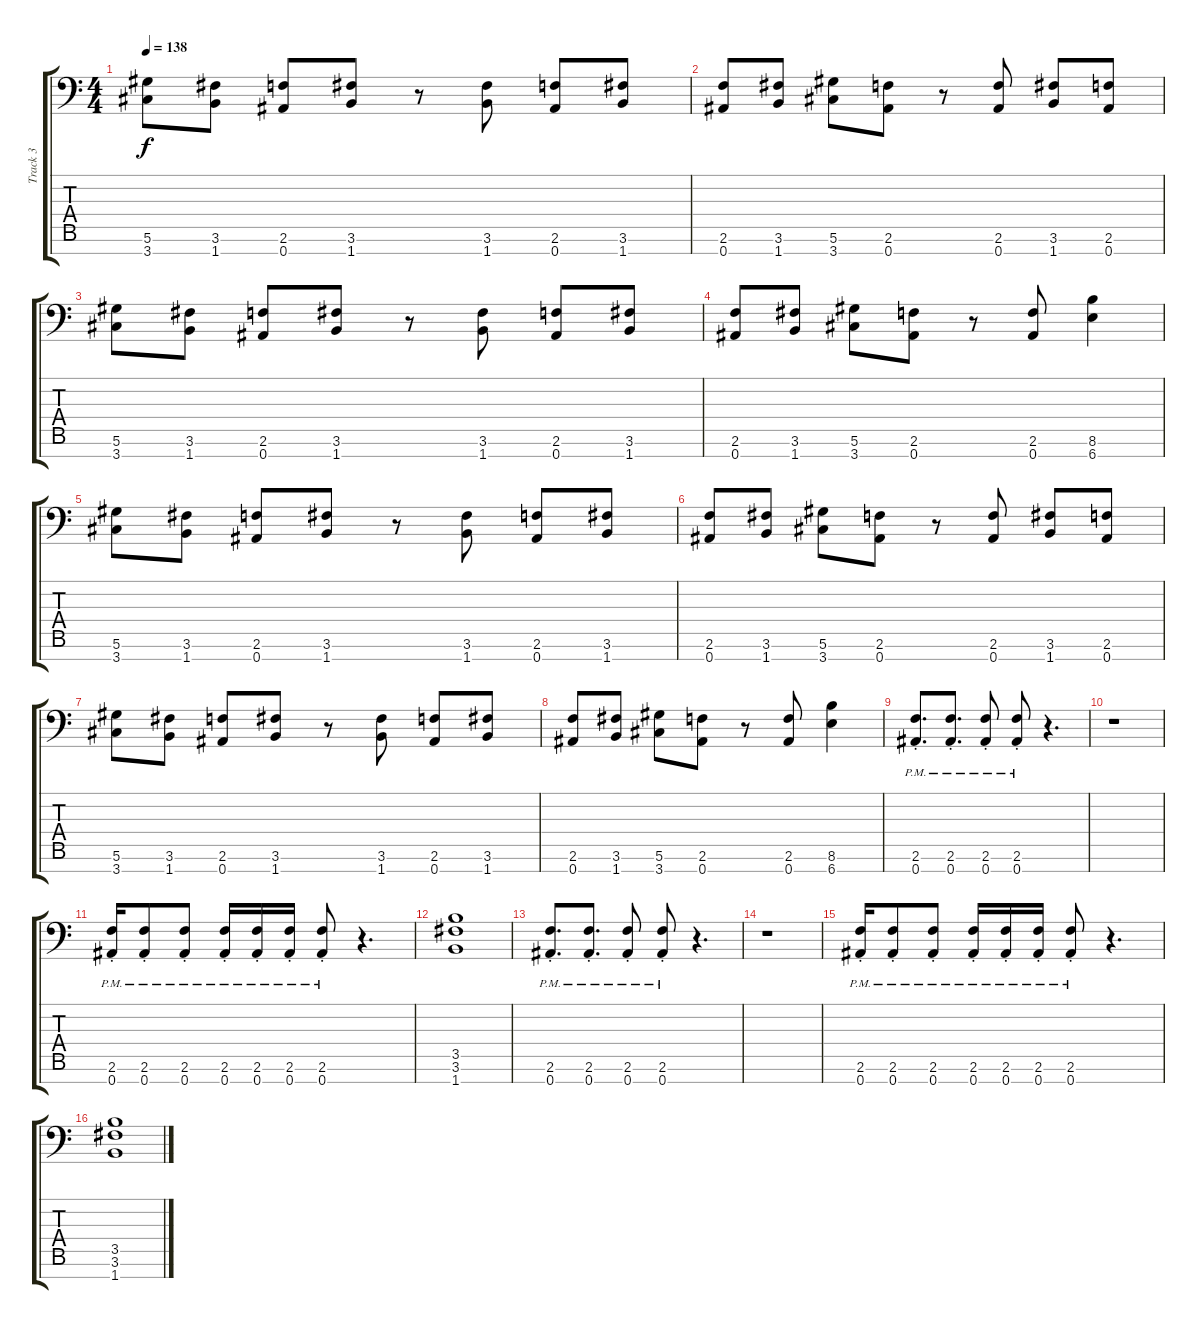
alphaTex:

\track ("Track 3" "Track 3") {instrument distortionguitar}
\staff {score tabs}
\tuning (Eb4 Bb3 Gb3 Db3 Ab2 Eb2 Bb1) {hide}
\ts (4 4)
\tempo 138
\clef f4
\ks c
(5.6 3.7).8{dy f instrument distortionguitar} (3.6 1.7).8 (2.6 0.7).8 (3.6 1.7).8 r.8 (3.6 1.7).8 (2.6 0.7).8 (3.6 1.7).8 |
(2.6 0.7).8 (3.6 1.7).8 (5.6 3.7).8 (2.6 0.7).8 r.8 (2.6 0.7).8 (3.6 1.7).8 (2.6 0.7).8 |
(5.6 3.7).8 (3.6 1.7).8 (2.6 0.7).8 (3.6 1.7).8 r.8 (3.6 1.7).8 (2.6 0.7).8 (3.6 1.7).8 |
(2.6 0.7).8 (3.6 1.7).8 (5.6 3.7).8 (2.6 0.7).8 r.8 (2.6 0.7).8 (8.6 6.7).4 |
(5.6 3.7).8 (3.6 1.7).8 (2.6 0.7).8 (3.6 1.7).8 r.8 (3.6 1.7).8 (2.6 0.7).8 (3.6 1.7).8 |
(2.6 0.7).8 (3.6 1.7).8 (5.6 3.7).8 (2.6 0.7).8 r.8 (2.6 0.7).8 (3.6 1.7).8 (2.6 0.7).8 |
(5.6 3.7).8 (3.6 1.7).8 (2.6 0.7).8 (3.6 1.7).8 r.8 (3.6 1.7).8 (2.6 0.7).8 (3.6 1.7).8 |
(2.6 0.7).8 (3.6 1.7).8 (5.6 3.7).8 (2.6 0.7).8 r.8 (2.6 0.7).8 (8.6 6.7).4 |
(2.6{pm st} 0.7{pm st}).8{d} (2.6{pm st} 0.7{pm st}).8{d} (2.6{pm st} 0.7{pm st}).8 (2.6{pm st} 0.7{pm st}).8 r.4{d} |
r.1 |
(2.6{pm st} 0.7{pm st}).16 (2.6{pm st} 0.7{pm st}).8 (2.6{pm st} 0.7{pm st}).8 (2.6{pm st} 0.7{pm st}).16 (2.6{pm st} 0.7{pm st}).16 (2.6{pm st} 0.7{pm st}).16 (2.6{pm st} 0.7{pm st}).8 r.4{d volume 1} |
(3.5 3.6 1.7).1{volume 13} |
(2.6{pm st} 0.7{pm st}).8{d} (2.6{pm st} 0.7{pm st}).8{d} (2.6{pm st} 0.7{pm st}).8 (2.6{pm st} 0.7{pm st}).8 r.4{d} |
r.1 |
(2.6{pm st} 0.7{pm st}).16 (2.6{pm st} 0.7{pm st}).8 (2.6{pm st} 0.7{pm st}).8 (2.6{pm st} 0.7{pm st}).16 (2.6{pm st} 0.7{pm st}).16 (2.6{pm st} 0.7{pm st}).16 (2.6{pm st} 0.7{pm st}).8 r.4{d volume 1} |
(3.5 3.6 1.7).1{volume 13}
